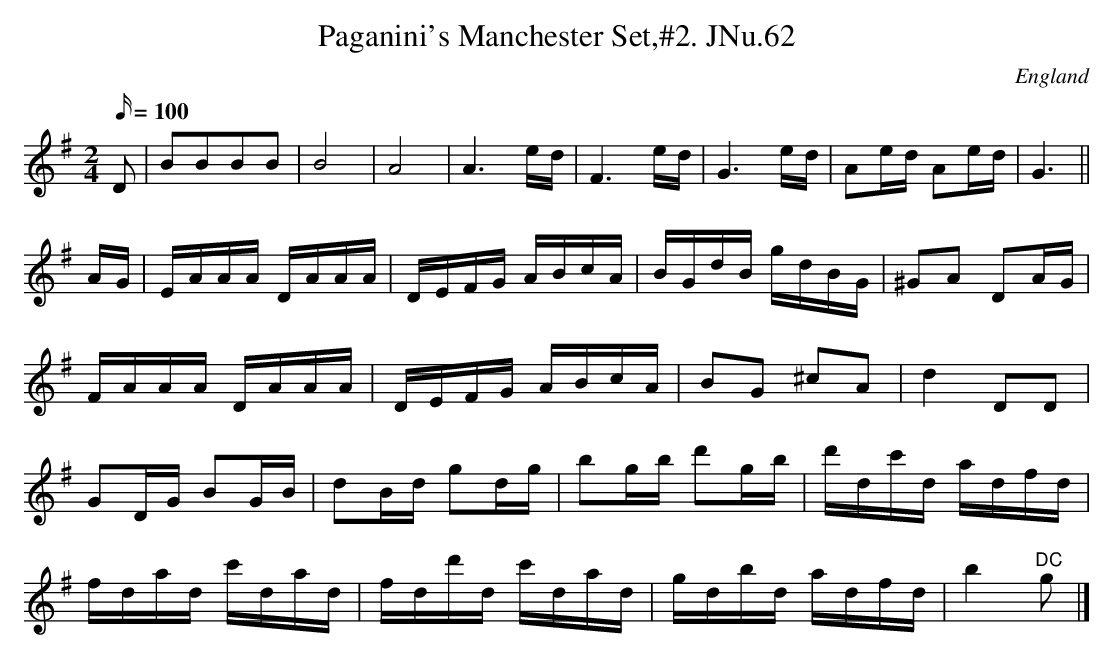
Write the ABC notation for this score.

X:1
T:Paganini's Manchester Set,#2. JNu.62
M:2/4
L:1/16
Q:100
O:England
K:G
D2|B2B2B2B2|B8|A8|A6ed|F6ed|G6ed|A2ed A2ed|G6||!
AG|EAAA DAAA|DEFG ABcA|BGdB gdBG|^G2A2 D2AG|!
FAAA DAAA |DEFG ABcA|B2G2 ^c2A2|d4D2D2|!
G2DG B2GB|d2Bd g2dg|b2gb d'2gb|d'dc'd adfd|!
fdad c'dad|fdd'd c'dad|gdbd adfd|b4"DC"g2|]
